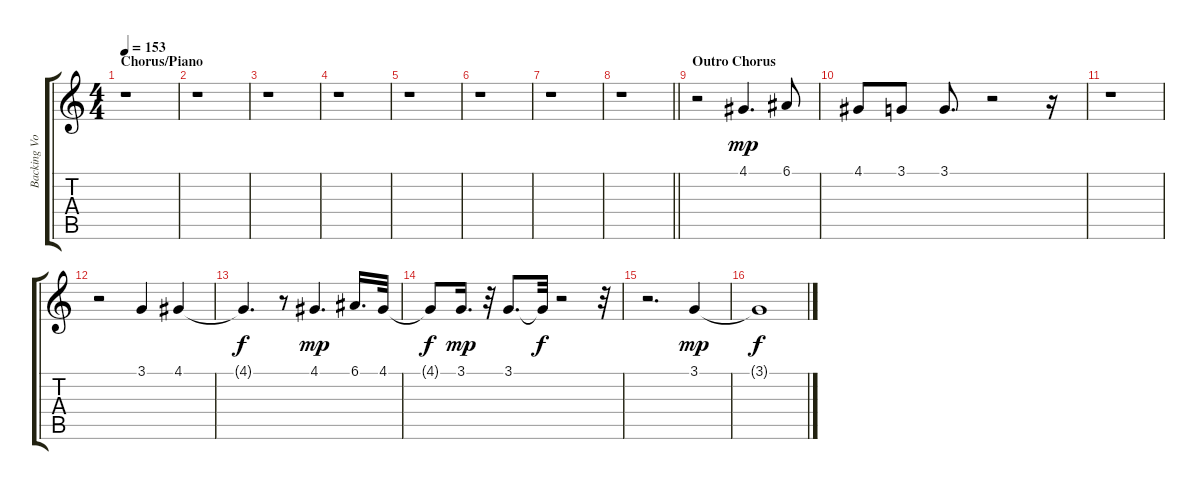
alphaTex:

\track ("Backing Vocals" "Backing Vo") {instrument voiceoohs}
\staff {score tabs}
\tuning (E4 B3 G3 D3 A2 E2) {hide}
\ts (4 4)
\section ("" "Chorus/Piano")
\tempo 153
\clef g2
\ks c
r.1{dy f} |
r.1 |
r.1 |
r.1 |
r.1 |
r.1 |
r.1 |
\barLineRight lightlight
r.1 |
\section ("" "Outro Chorus")
r.2 4.1.4{d dy mp} 6.1.8 |
4.1.8 3.1.8 3.1.8{d} r.2 r.16 |
r.1 |
r.2 3.1.4 4.1.4 |
4.1{t}.4{d dy f} r.8 4.1.4{d dy mp} 6.1.16{d} 4.1.32 |
4.1{t}.8{dy f} 3.1.16{d dy mp} r.32 3.1.8{d} 3.1{t}.32{dy f} r.2 r.32 |
r.2{d} 3.1.4{dy mp} |
3.1{t}.1{dy f}
